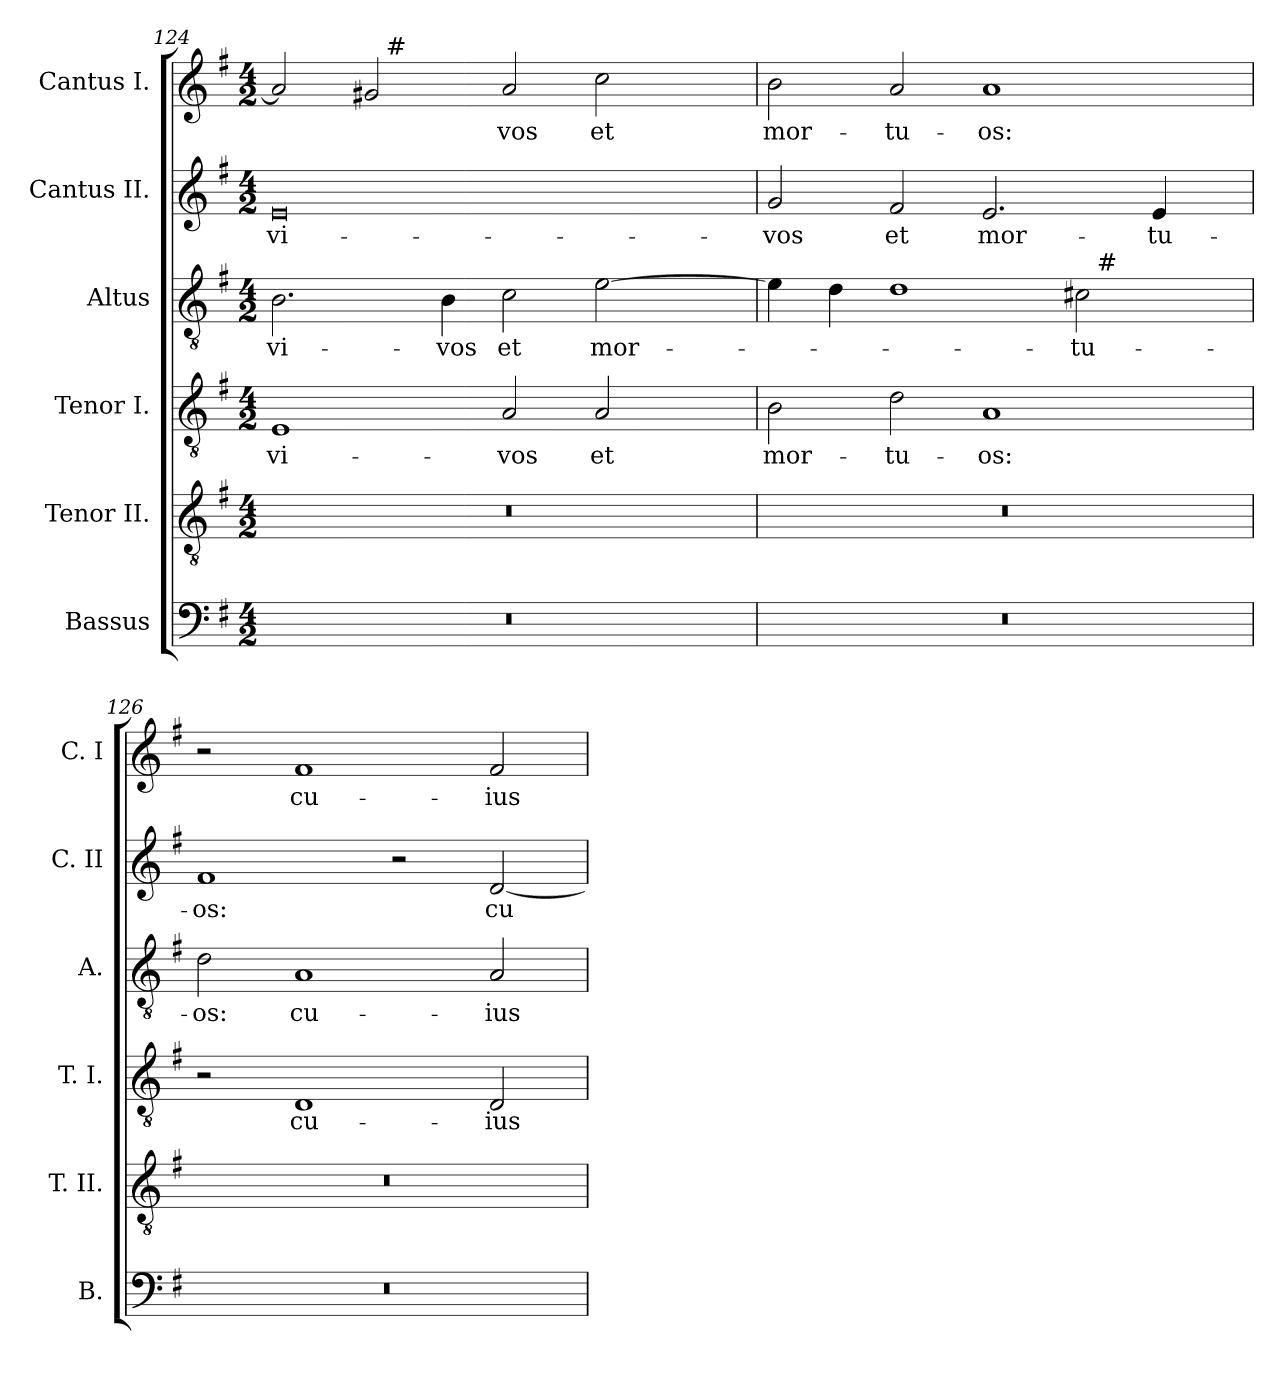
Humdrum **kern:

**kern	**kern	**kern	**text	**kern	**text	**kern	**text	**kern	**text
*part6	*part5	*part4	*part4	*part3	*part3	*part2	*part2	*part1	*part1
*staff6	*staff5	*staff4	*staff4	*staff3	*staff3	*staff2	*staff2	*staff1	*staff1
*I"Bassus	*I"Tenor II.	*I"Tenor I.	*	*I"Altus	*	*I"Cantus II.	*	*I"Cantus I.	*
*I'B.	*I'T. II.	*I'T. I.	*	*I'A.	*	*I'C. II	*	*I'C. I	*
*clefF4	*clefGv2	*clefGv2	*	*clefGv2	*	*clefG2	*	*clefG2	*
*	*ITrd7c12	*ITrd7c12	*	*ITrd7c12	*	*	*	*	*
*k[f#]	*k[f#]	*k[f#]	*	*k[f#]	*	*k[f#]	*	*k[f#]	*
*G:	*G:	*G:	*	*G:	*	*G:	*	*G:	*
*M4/2	*M4/2	*M4/2	*	*M4/2	*	*M4/2	*	*M4/2	*
=124	=124	=124	=124	=124	=124	=124	=124	=124	=124
!LO:N:vis=1	!LO:N:vis=1	!	!	!	!	!	!	!	!
!	!	!	!LO:LY:b:color=#000000	!	!	!	!	!	!
!	!	!	!	!	!LO:LY:b:color=#000000	!	!	!	!
!	!	!	!	!	!	!	!LO:LY:b:color=#000000	!	!
*	*	*	*	*	*	*	*	*^	*
0r	0r	1EEi	vi-	2.BBi\	vi-	0ei	vi-	2ai/]	2ryy	.
.	.	.	.	.	.	.	.	2g#i/	32ryy	.
.	.	.	.	.	.	.	.	.	256ryy	.
!	!	!	!	!	!	!	!	!	!LO:TX:a:t=#	!
.	.	.	.	.	.	.	.	.	1ryy	.
!	!	!	!	!	!LO:LY:b:color=#000000	!	!	!	!	!
.	.	.	.	4BBi\	-vos	.	.	.	.	.
!	!	!	!LO:LY:b:color=#000000	!	!	!	!	!	!	!
!	!	!	!	!	!LO:LY:b:color=#000000	!	!	!	!	!
!	!	!	!	!	!	!	!	!	!	!LO:LY:b:color=#000000
.	.	2AAi/	-vos	2Ci\	et	.	.	2ai/	.	-vos
!	!	!	!LO:LY:b:color=#000000	!	!	!	!	!	!	!
!	!	!	!	!	!LO:LY:b:color=#000000	!	!	!	!	!
!	!	!	!	!	!	!	!	!	!	!LO:LY:b:color=#000000
.	.	2AAi/	et	[2Ei\	mor-	.	.	2cci\	.	et
.	.	.	.	.	.	.	.	.	4ryy	.
.	.	.	.	.	.	.	.	.	8ryy	.
.	.	.	.	.	.	.	.	.	16ryy	.
.	.	.	.	.	.	.	.	.	64..ryy	.
=125	=125	=125	=125	=125	=125	=125	=125	=125	=125	=125
!LO:N:vis=1	!LO:N:vis=1	!	!	!	!	!	!	!	!	!
*	*	*	*	*	*	*	*	*v	*v	*
*	*	*	*	*	*	*	*	*^	*
!	!	!	!LO:LY:b:color=#000000	!	!	!	!	!	!	!
*	*	*	*	*	*	*	*	*v	*v	*
*	*	*	*	*	*	*	*	*^	*
!	!	!	!	!	!	!	!LO:LY:b:color=#000000	!	!	!
*	*	*	*	*	*	*	*	*v	*v	*
*	*	*	*	*	*	*	*	*^	*
!	!	!	!	!	!	!	!	!	!	!LO:LY:b:color=#000000
*	*	*	*	*^	*	*	*	*v	*v	*
0r	0r	2BBi\	mor-	4Ei\]	1ryy	.	2gi/	-vos	2bi\	mor-
.	.	.	.	4Di\	.	.	.	.	.	.
!	!	!	!LO:LY:b:color=#000000	!	!	!	!	!	!	!
!	!	!	!	!	!	!	!	!LO:LY:b:color=#000000	!	!
!	!	!	!	!	!	!	!	!	!	!LO:LY:b:color=#000000
.	.	2Di\	-tu-	1Di	.	.	2f#i/	et	2ai/	-tu-
!	!	!	!LO:LY:b:color=#000000	!	!	!	!	!	!	!
!	!	!	!	!	!	!	!	!LO:LY:b:color=#000000	!	!
!	!	!	!	!	!	!	!	!	!	!LO:LY:b:color=#000000
.	.	1AAi	-os:	.	2ryy	.	2.ei/	mor-	1ai	-os:
!	!	!	!	!	!	!LO:LY:b:color=#000000	!	!	!	!
.	.	.	.	2C#i\	32ryy	-tu-	.	.	.	.
.	.	.	.	.	256ryy	.	.	.	.	.
!	!	!	!	!	!LO:TX:a:t=#	!	!	!	!	!
.	.	.	.	.	4ryy	.	.	.	.	.
!	!	!	!	!	!	!	!	!LO:LY:b:color=#000000	!	!
.	.	.	.	.	.	.	4ei/	-tu-	.	.
.	.	.	.	.	8ryy	.	.	.	.	.
.	.	.	.	.	16ryy	.	.	.	.	.
.	.	.	.	.	64..ryy	.	.	.	.	.
=126	=126	=126	=126	=126	=126	=126	=126	=126	=126	=126
!LO:N:vis=1	!LO:N:vis=1	!	!	!	!	!	!	!	!	!
*	*	*	*	*v	*v	*	*	*	*	*
*	*	*	*	*^	*	*	*	*	*
!	!	!	!	!	!	!LO:LY:b:color=#000000	!	!	!	!
*	*	*	*	*v	*v	*	*	*	*	*
*	*	*	*	*^	*	*	*	*	*
!	!	!	!	!	!	!	!	!LO:LY:b:color=#000000	!	!
*	*	*	*	*v	*v	*	*	*	*	*
0r	0r	2r	.	2Di\	-os:	1f#i	-os:	2r	.
!	!	!	!LO:LY:b:color=#000000	!	!	!	!	!	!
!	!	!	!	!	!LO:LY:b:color=#000000	!	!	!	!
!	!	!	!	!	!	!	!	!	!LO:LY:b:color=#000000
.	.	1DDi	cu-	1AAi	cu-	.	.	1f#i	cu-
.	.	.	.	.	.	2r	.	.	.
!	!	!	!LO:LY:b:color=#000000	!	!	!	!	!	!
!	!	!	!	!	!LO:LY:b:color=#000000	!	!	!	!
!	!	!	!	!	!	!	!LO:LY:b:color=#000000	!	!
!	!	!	!	!	!	!	!	!	!LO:LY:b:color=#000000
.	.	2DDi/	-ius	2AAi/	-ius	[2di/	cu-	2f#i/	-ius
=	=	=	=	=	=	=	=	=	=
*-	*-	*-	*-	*-	*-	*-	*-	*-	*-
